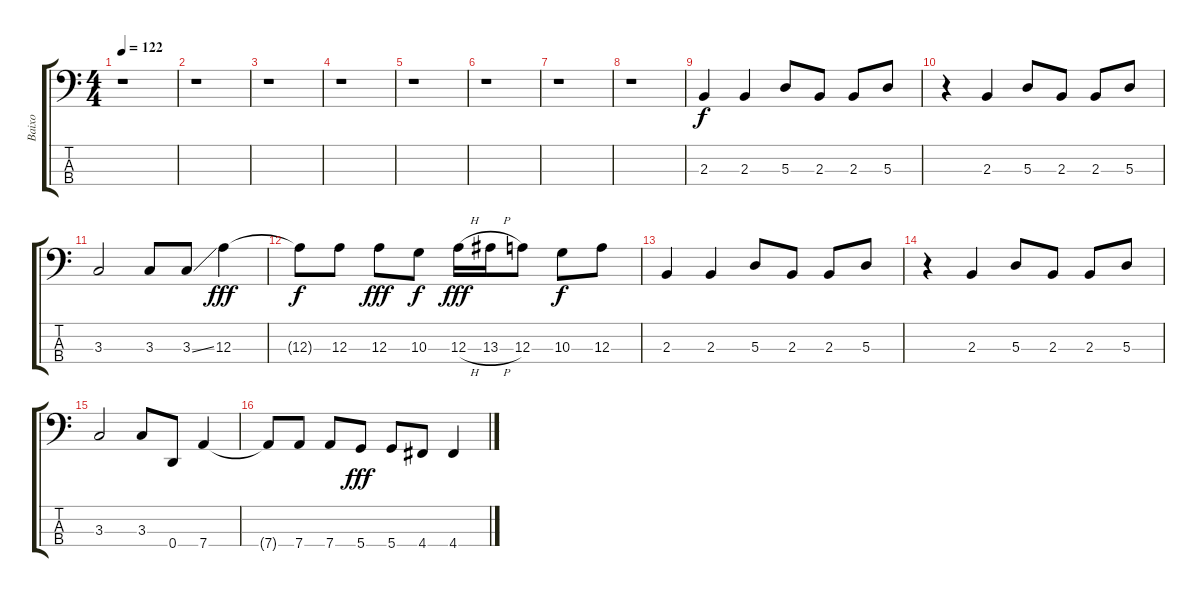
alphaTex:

\track ("Baixo" "Baixo") {instrument electricbasspick}
\staff {score tabs}
\tuning (G2 D2 A1 D1) {hide}
\ts (4 4)
\tempo 122
\clef f4
\ks c
r.1{dy f instrument electricbasspick} |
r.1 |
r.1 |
r.1 |
r.1 |
r.1 |
r.1 |
r.1 |
2.3.4 2.3.4 5.3.8 2.3.8 2.3.8 5.3.8 |
r.4 2.3.4 5.3.8 2.3.8 2.3.8 5.3.8 |
3.3.2 3.3.8 3.3{ss}.8 12.3.4{dy fff} |
12.3{t}.8{dy f} 12.3.8 12.3.8{dy fff} 10.3.8{dy f} 12.3{h}.16{dy fff} 13.3{h}.16 12.3.8 10.3.8{dy f} 12.3.8 |
2.3.4 2.3.4 5.3.8 2.3.8 2.3.8 5.3.8 |
r.4 2.3.4 5.3.8 2.3.8 2.3.8 5.3.8 |
3.3.2 3.3.8 0.4.8 7.4.4 |
7.4{t}.8 7.4.8 7.4.8 5.4.8{dy fff} 5.4.8 4.4.8 4.4.4
